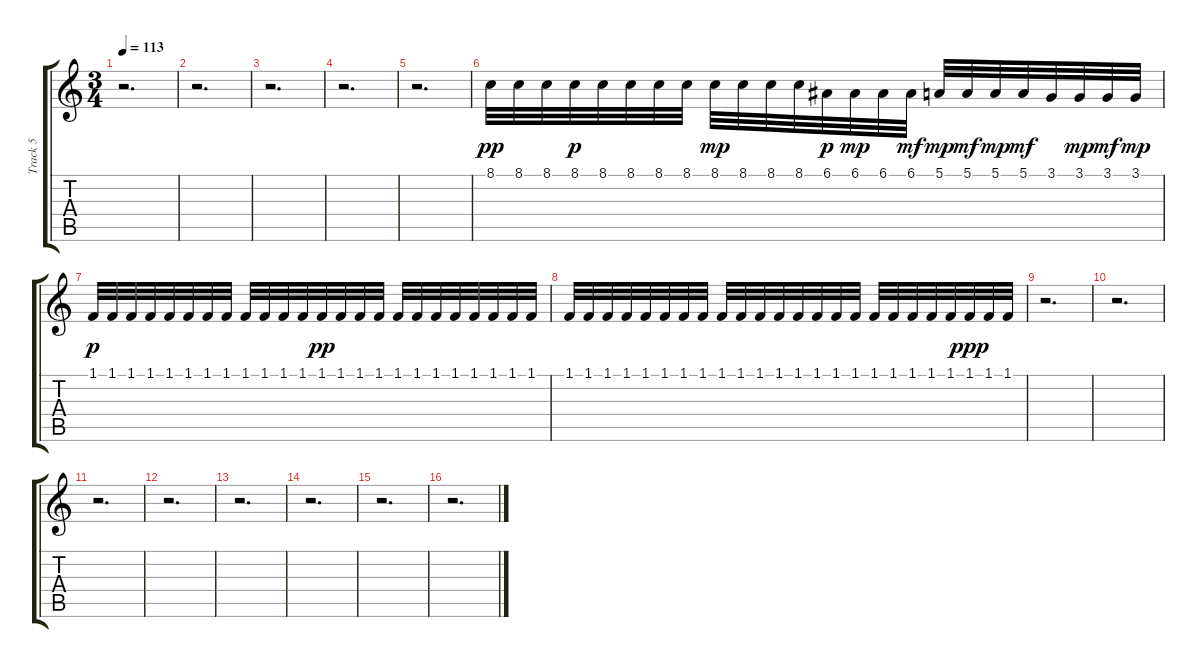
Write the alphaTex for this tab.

\track ("Track 5" "Track 5") {instrument fx4atmosphere}
\staff {score tabs}
\tuning (E4 B3 G3 D3 A2 E2) {hide}
\ts (3 4)
\tempo 113
\clef g2
\ks c
r.2{d dy f} |
r.2{d} |
r.2{d} |
r.2{d} |
r.2{d} |
8.1.32{dy pp} 8.1.32 8.1.32 8.1.32{dy p} 8.1.32 8.1.32 8.1.32 8.1.32 8.1.32{dy mp} 8.1.32 8.1.32 8.1.32 6.1.32{dy p} 6.1.32{dy mp} 6.1.32 6.1.32{dy mf} 5.1.32{dy mp} 5.1.32{dy mf} 5.1.32{dy mp} 5.1.32{dy mf} 3.1.32 3.1.32{dy mp} 3.1.32{dy mf} 3.1.32{dy mp} |
1.1.32{dy p} 1.1.32 1.1.32 1.1.32 1.1.32 1.1.32 1.1.32 1.1.32 1.1.32 1.1.32 1.1.32 1.1.32 1.1.32{dy pp} 1.1.32 1.1.32 1.1.32 1.1.32 1.1.32 1.1.32 1.1.32 1.1.32 1.1.32 1.1.32 1.1.32 |
1.1.32 1.1.32 1.1.32 1.1.32 1.1.32 1.1.32 1.1.32 1.1.32 1.1.32 1.1.32 1.1.32 1.1.32 1.1.32 1.1.32 1.1.32 1.1.32 1.1.32 1.1.32 1.1.32 1.1.32 1.1.32 1.1.32{dy ppp} 1.1.32 1.1.32 |
r.2{d} |
r.2{d} |
r.2{d} |
r.2{d} |
r.2{d} |
r.2{d} |
r.2{d} |
r.2{d}
